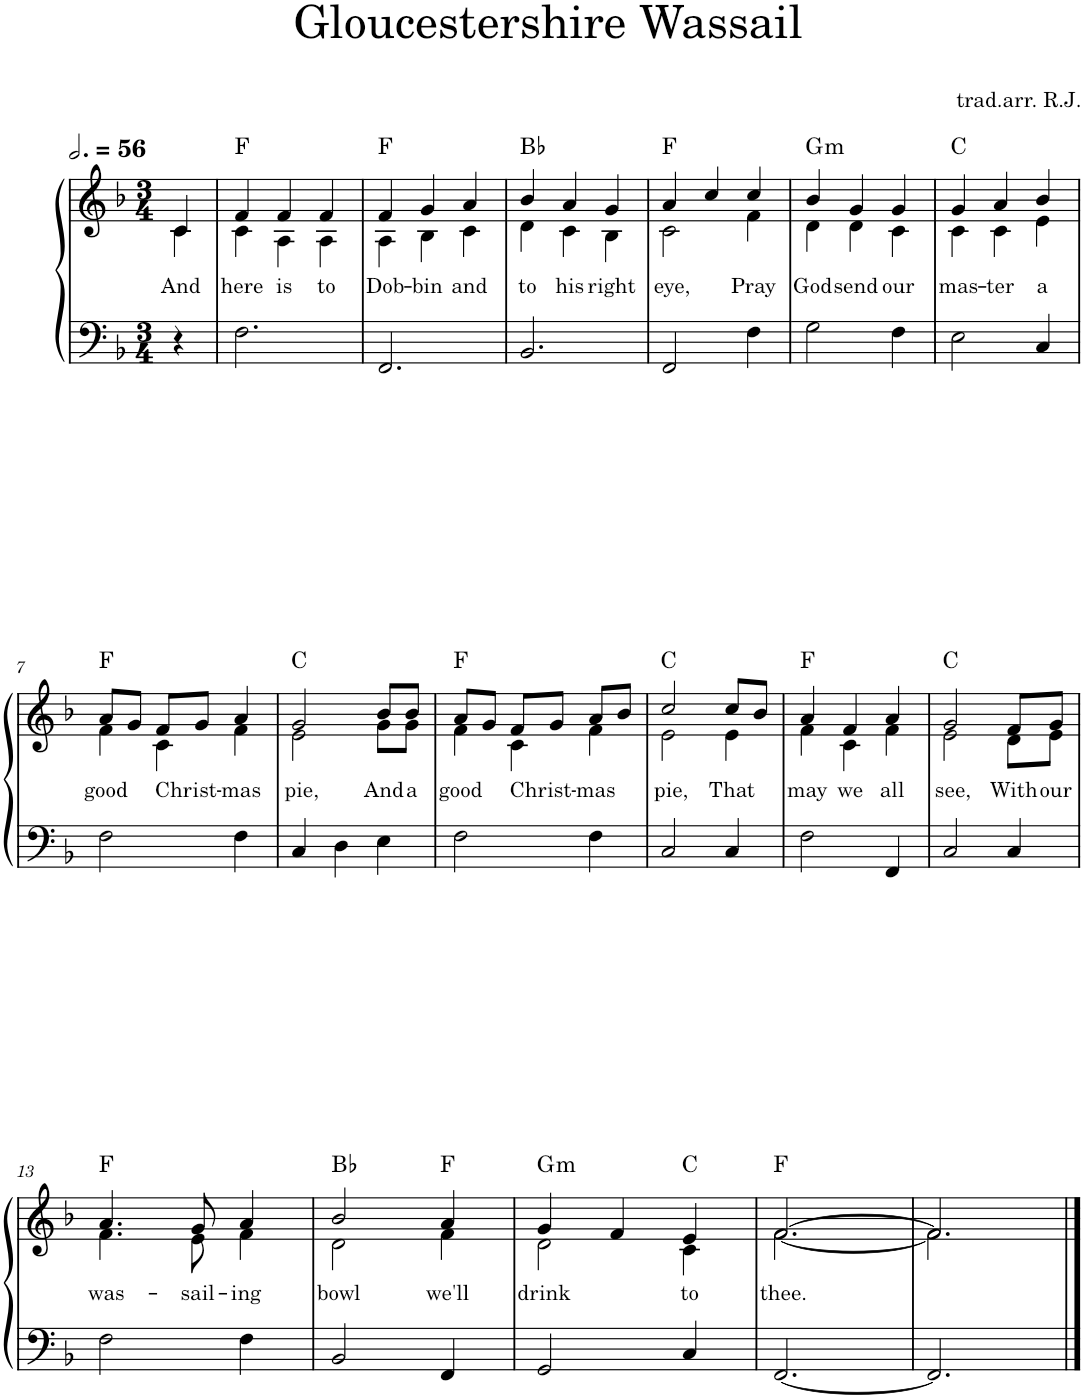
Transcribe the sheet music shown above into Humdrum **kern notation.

**kern	**kern	**text	**harte
*part1	*part1	*part1	*part1
*staff2	*staff1	*staff1	*
*I"Piano	*	*	*
*I'Pno.	*	*	*
*clefF4	*clefG2	*	*
*k[b-]	*k[b-]	*	*
*M3/4	*M3/4	*	*
*MM168	*MM168	*	*
=	=	=	=
!	!	!LO:LY:b	!
*	*^	*	*
4r	4c/	4c\	And	.
=1	=1	=1	=1	=1
!	!	!	!LO:LY:b	!
2.F\	4f/	4c\	here	F:maj
!	!	!	!LO:LY:b	!
.	4f/	4A\	is	.
!	!	!	!LO:LY:b	!
.	4f/	4A\	to	.
=2	=2	=2	=2	=2
!	!	!	!LO:LY:b	!
2.FF/	4f/	4A\	Dob-	F:maj
!	!	!	!LO:LY:b	!
.	4g/	4B-\	-bin	.
!	!	!	!LO:LY:b	!
.	4a/	4c\	and	.
=3	=3	=3	=3	=3
!	!	!	!LO:LY:b	!
2.BB-/	4b-/	4d\	to	Bb:maj
!	!	!	!LO:LY:b	!
.	4a/	4c\	his	.
!	!	!	!LO:LY:b	!
.	4g/	4B-\	right	.
=4	=4	=4	=4	=4
!	!	!	!LO:LY:b	!
2FF/	4a/	2c\	eye,	F:maj
.	4cc/	.	.	.
!	!	!	!LO:LY:b	!
4F\	4cc/	4f\	Pray	.
=5	=5	=5	=5	=5
!	!	!	!LO:LY:b	!LO:H:kt=m
2G\	4b-/	4d\	God	G:min
!	!	!	!LO:LY:b	!
.	4g/	4d\	send	.
!	!	!	!LO:LY:b	!
4F\	4g/	4c\	our	.
=6	=6	=6	=6	=6
!	!	!	!LO:LY:b	!
2E\	4g/	4c\	mas-	C:maj
!	!	!	!LO:LY:b	!
.	4a/	4c\	-ter	.
!	!	!	!LO:LY:b	!
4C/	4b-/	4e\	a	.
!!LO:LB:g=z	!!
=7	=7	=7	=7	=7
!	!	!	!LO:LY:b	!
2F\	8a/L	4f\	good	F:maj
.	8g/J	.	.	.
!	!	!	!LO:LY:b	!
.	8f/L	4c\	Christ-	.
.	8g/J	.	.	.
!	!	!	!LO:LY:b	!
4F\	4a/	4f\	mas	.
=8	=8	=8	=8	=8
!	!	!	!LO:LY:b	!
4C/	2g/	2e\	pie,	C:maj
4D\	.	.	.	.
!	!	!	!LO:LY:b	!
4E\	8b-/L	8g\L	And	.
!	!	!	!LO:LY:b	!
.	8b-/J	8g\J	a	.
=9	=9	=9	=9	=9
!	!	!	!LO:LY:b	!
2F\	8a/L	4f\	good	F:maj
.	8g/J	.	.	.
!	!	!	!LO:LY:b	!
.	8f/L	4c\	Christ-	.
.	8g/J	.	.	.
!	!	!	!LO:LY:b	!
4F\	8a/L	4f\	mas	.
.	8b-/J	.	.	.
=10	=10	=10	=10	=10
!	!	!	!LO:LY:b	!
2C/	2cc/	2e\	pie,	C:maj
!	!	!	!LO:LY:b	!
4C/	8cc/L	4e\	That	.
.	8b-/J	.	.	.
=11	=11	=11	=11	=11
!	!	!	!LO:LY:b	!
2F\	4a/	4f\	may	F:maj
!	!	!	!LO:LY:b	!
.	4f/	4c\	we	.
!	!	!	!LO:LY:b	!
4FF/	4a/	4f\	all	.
=12	=12	=12	=12	=12
!	!	!	!LO:LY:b	!
2C/	2g/	2e\	see,	C:maj
!	!	!	!LO:LY:b	!
4C/	8f/L	8d\L	With	.
!	!	!	!LO:LY:b	!
.	8g/J	8e\J	our	.
!!LO:LB:g=z	!!
=13	=13	=13	=13	=13
!	!	!	!LO:LY:b	!
2F\	4.a/	4.f\	was-	F:maj
!	!	!	!LO:LY:b	!
.	8g/	8e\	-sail-	.
!	!	!	!LO:LY:b	!
4F\	4a/	4f\	-ing	.
=14	=14	=14	=14	=14
!	!	!	!LO:LY:b	!
2BB-/	2b-/	2d\	bowl	Bb:maj
!	!	!	!LO:LY:b	!
4FF/	4a/	4f\	we'll	F:maj
=15	=15	=15	=15	=15
!	!	!	!LO:LY:b	!LO:H:kt=m
2GG/	4g/	2d\	drink	G:min
.	4f/	.	.	.
!	!	!	!LO:LY:b	!
4C/	4e/	4c\	to	C:maj
=16	=16	=16	=16	=16
!	!	!	!LO:LY:b	!
[2.FF/	[2.f/	[2.f\	thee.	F:maj
=17	=17	=17	=17	=17
2.FF/]	2.f/]	2.f\]	.	.
*	*v	*v	*	*
==	==	==	==
*-	*-	*-	*-
